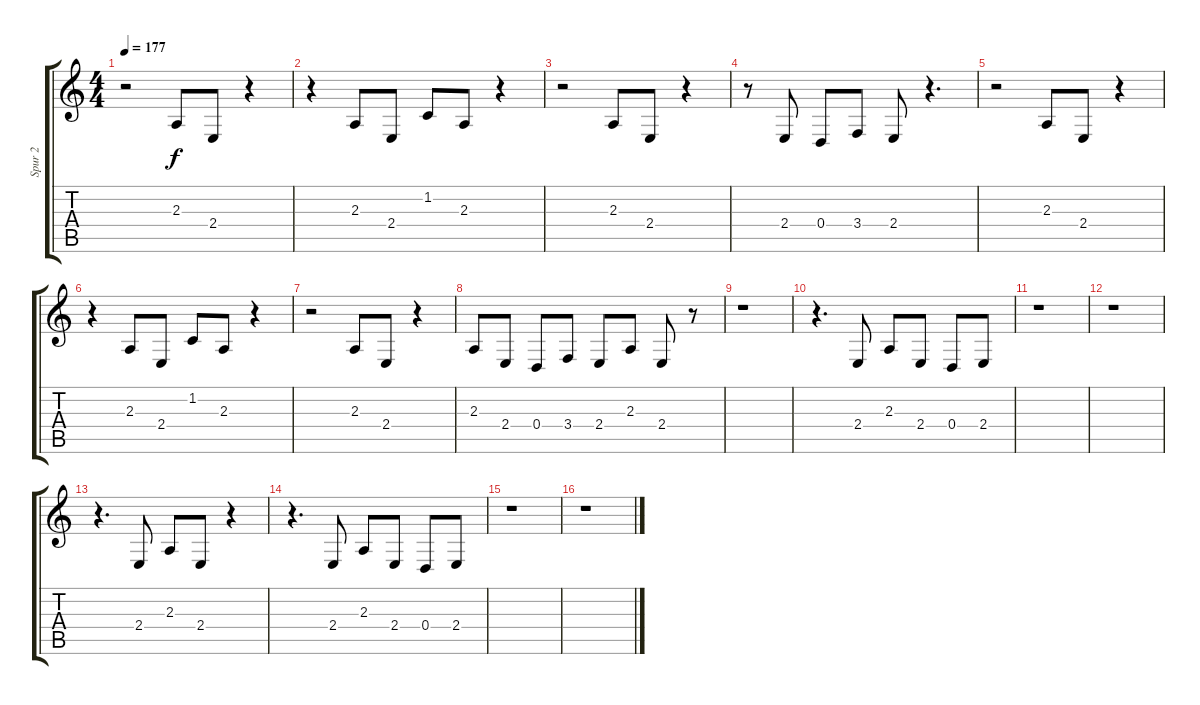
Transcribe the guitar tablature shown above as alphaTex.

\track ("Spur 2" "Spur 2") {instrument lead8bassandlead}
\staff {score tabs}
\tuning (E4 B3 G3 D3 A2 E2) {hide}
\ts (4 4)
\tempo 177
\clef g2
\ks c
r.2{dy f} 2.3.8 2.4.8 r.4 |
r.4 2.3.8 2.4.8 1.2.8 2.3.8 r.4 |
r.2 2.3.8 2.4.8 r.4 |
r.8 2.4.8 0.4.8 3.4.8 2.4.8 r.4{d} |
r.2 2.3.8 2.4.8 r.4 |
r.4 2.3.8 2.4.8 1.2.8 2.3.8 r.4 |
r.2 2.3.8 2.4.8 r.4 |
2.3.8 2.4.8 0.4.8 3.4.8 2.4.8 2.3.8 2.4.8 r.8 |
r.1 |
r.4{d} 2.4.8 2.3.8 2.4.8 0.4.8 2.4.8 |
r.1 |
r.1 |
r.4{d} 2.4.8 2.3.8 2.4.8 r.4 |
r.4{d} 2.4.8 2.3.8 2.4.8 0.4.8 2.4.8 |
r.1 |
r.1
